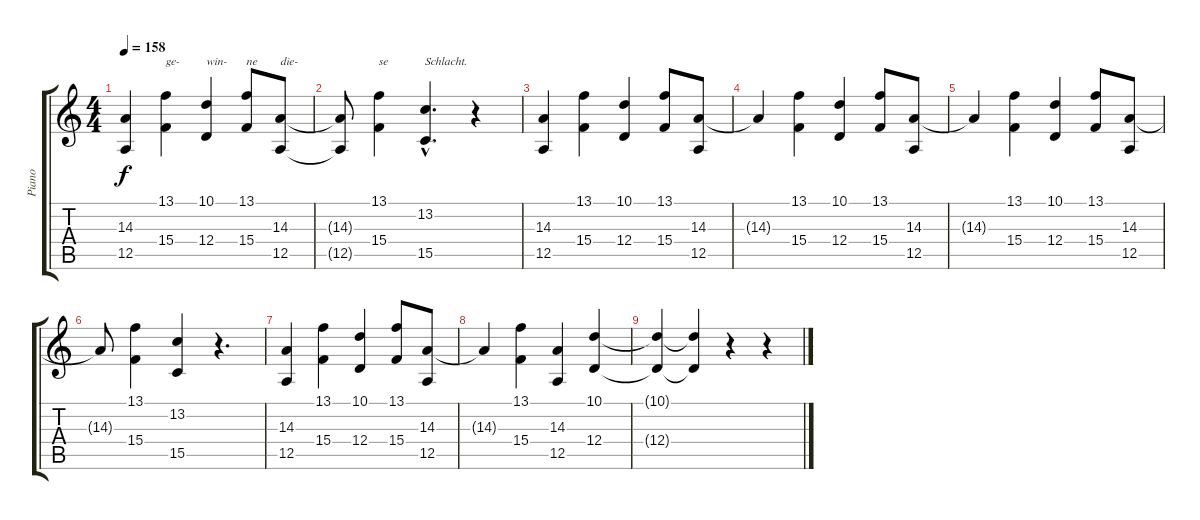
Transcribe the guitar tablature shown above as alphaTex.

\track ("Piano" "Piano") {instrument acousticgrandpiano}
\staff {score tabs}
\tuning (E4 B3 G3 D3 A2 D2) {hide}
\ts (4 4)
\tempo 158
\clef g2
\ks c
(14.3{t} 12.5{t}).4{dy f} (13.1 15.4).4{txt "ge-"} (10.1 12.4).4{txt "win-"} (13.1 15.4).8{txt "ne"} (14.3 12.5).8{txt "die-"} |
(14.3{t} 12.5{t}).8 (13.1 15.4).4{txt "se"} (13.2{hac} 15.5{hac}).4{d txt "Schlacht."} r.4 |
(14.3 12.5).4{volume 16} (13.1 15.4).4 (10.1 12.4).4 (13.1 15.4).8 (14.3 12.5).8 |
14.3{t}.4 (13.1 15.4).4 (10.1 12.4).4 (13.1 15.4).8 (14.3 12.5).8 |
14.3{t}.4 (13.1 15.4).4 (10.1 12.4).4 (13.1 15.4).8 (14.3 12.5).8 |
14.3{t}.8 (13.1 15.4).4 (13.2 15.5).4 r.4{d} |
(14.3 12.5).4 (13.1 15.4).4 (10.1 12.4).4 (13.1 15.4).8 (14.3 12.5).8 |
14.3{t}.4 (13.1 15.4).4 (14.3 12.5).4 (10.1 12.4).4 |
(10.1{t} 12.4{t}).4 (10.1{t} 12.4{t}).4 r.4 r.4
